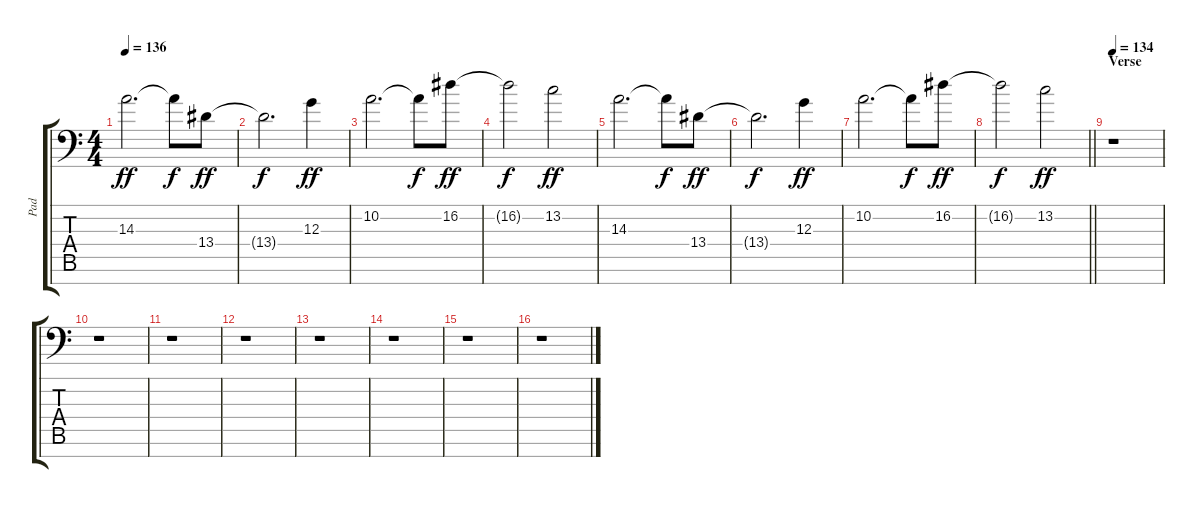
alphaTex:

\track ("Pad" "Pad") {instrument pad2warm}
\staff {score tabs}
\tuning (C8 B3 G3 D3 A2 E2 A-1) {hide}
\ts (4 4)
\tempo 136
\clef f4
\ks c
14.3.2{d dy ff} 14.3{t}.8{dy f} 13.4.8{dy ff} |
13.4{t}.2{d dy f} 12.3.4{dy ff} |
10.2.2{d} 10.2{t}.8{dy f} 16.2.8{dy ff} |
16.2{t}.2{dy f} 13.2.2{dy ff} |
14.3.2{d} 14.3{t}.8{dy f} 13.4.8{dy ff} |
13.4{t}.2{d dy f} 12.3.4{dy ff} |
10.2.2{d} 10.2{t}.8{dy f} 16.2.8{dy ff} |
\barLineRight lightlight
16.2{t}.2{dy f} 13.2.2{dy ff} |
\section ("" "Verse")
\tempo 134
r.1 |
r.1 |
r.1 |
r.1 |
r.1 |
r.1 |
r.1 |
r.1
